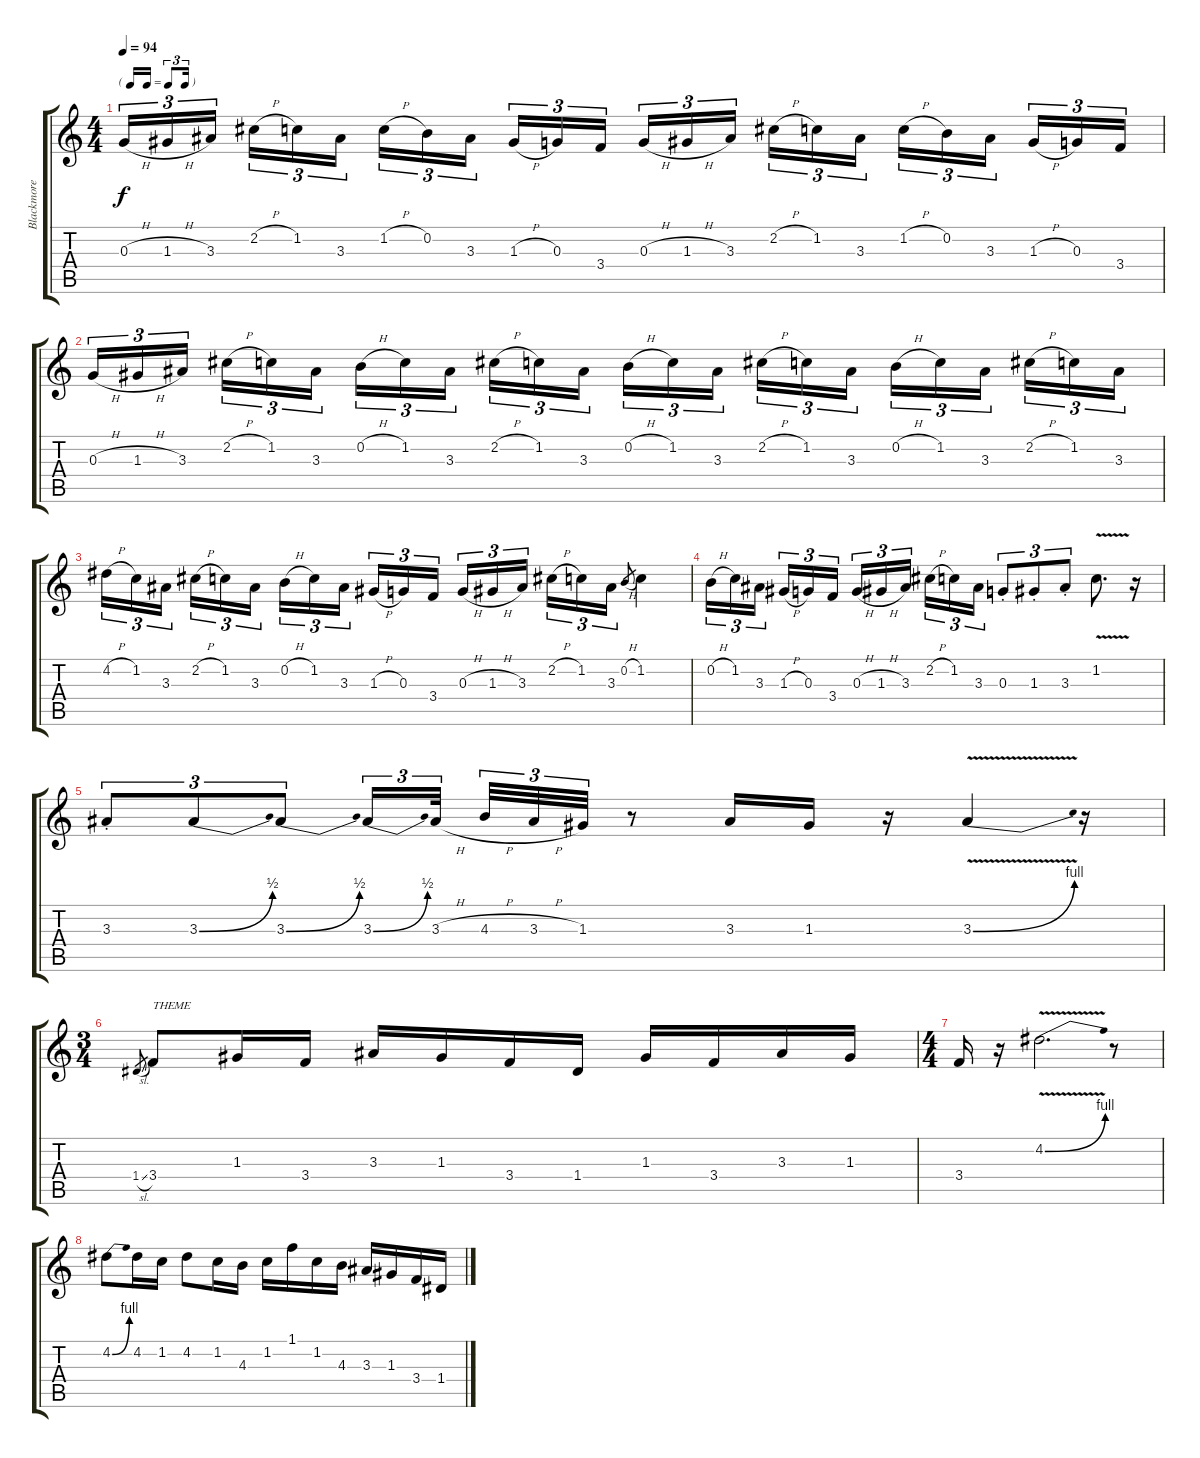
\track ("Blackmore Combined" "Blackmore ") {instrument overdrivenguitar}
\staff {score tabs}
\tuning (E4 B3 G3 D3 A2 E2) {hide}
\ts (4 4)
\tf triplet16th
\tempo 94
\clef g2
\ks c
0.3{h}.16{tu (3 2) dy f} 1.3{h}.16{tu (3 2)} 3.3.16{tu (3 2) beam splitsecondary} 2.2{h}.16{tu (3 2)} 1.2.16{tu (3 2)} 3.3.16{tu (3 2)} 1.2{h}.16{tu (3 2)} 0.2.16{tu (3 2)} 3.3.16{tu (3 2) beam splitsecondary} 1.3{h}.16{tu (3 2)} 0.3.16{tu (3 2)} 3.4.16{tu (3 2)} 0.3{h}.16{tu (3 2)} 1.3{h}.16{tu (3 2)} 3.3.16{tu (3 2) beam splitsecondary} 2.2{h}.16{tu (3 2)} 1.2.16{tu (3 2)} 3.3.16{tu (3 2)} 1.2{h}.16{tu (3 2)} 0.2.16{tu (3 2)} 3.3.16{tu (3 2) beam splitsecondary} 1.3{h}.16{tu (3 2)} 0.3.16{tu (3 2)} 3.4.16{tu (3 2)} |
0.3{h}.16{tu (3 2)} 1.3{h}.16{tu (3 2)} 3.3.16{tu (3 2) beam splitsecondary} 2.2{h}.16{tu (3 2)} 1.2.16{tu (3 2)} 3.3.16{tu (3 2)} 0.2{h}.16{tu (3 2)} 1.2.16{tu (3 2)} 3.3.16{tu (3 2) beam splitsecondary} 2.2{h}.16{tu (3 2)} 1.2.16{tu (3 2)} 3.3.16{tu (3 2)} 0.2{h}.16{tu (3 2)} 1.2.16{tu (3 2)} 3.3.16{tu (3 2) beam splitsecondary} 2.2{h}.16{tu (3 2)} 1.2.16{tu (3 2)} 3.3.16{tu (3 2)} 0.2{h}.16{tu (3 2)} 1.2.16{tu (3 2)} 3.3.16{tu (3 2) beam splitsecondary} 2.2{h}.16{tu (3 2)} 1.2.16{tu (3 2)} 3.3.16{tu (3 2)} |
4.2{h}.16{tu (3 2)} 1.2.16{tu (3 2)} 3.3.16{tu (3 2) beam splitsecondary} 2.2{h}.16{tu (3 2)} 1.2.16{tu (3 2)} 3.3.16{tu (3 2)} 0.2{h}.16{tu (3 2)} 1.2.16{tu (3 2)} 3.3.16{tu (3 2) beam splitsecondary} 1.3{h}.16{tu (3 2)} 0.3.16{tu (3 2)} 3.4.16{tu (3 2)} 0.3{h}.16{tu (3 2)} 1.3{h}.16{tu (3 2)} 3.3.16{tu (3 2) beam splitsecondary} 2.2{h}.16{tu (3 2)} 1.2.16{tu (3 2)} 3.3.16{tu (3 2)} 0.2{h}.8{gr} 1.2.4 |
0.2{h}.16{tu (3 2)} 1.2.16{tu (3 2)} 3.3.16{tu (3 2) beam splitsecondary} 1.3{h}.16{tu (3 2)} 0.3.16{tu (3 2)} 3.4.16{tu (3 2)} 0.3{h}.16{tu (3 2)} 1.3{h}.16{tu (3 2)} 3.3.16{tu (3 2) beam splitsecondary} 2.2{h}.16{tu (3 2)} 1.2.16{tu (3 2)} 3.3.16{tu (3 2)} 0.3{st}.8{tu (3 2)} 1.3{st}.8{tu (3 2)} 3.3{st}.8{tu (3 2)} 1.2{v}.8{d} r.16 |
3.3{st}.8{tu (3 2)} 3.3{be (bend 0 0 60 2)}.8{tu (3 2)} 3.3{be (bend 0 0 60 2)}.8{tu (3 2)} 3.3{be (bend 0 0 60 2)}.16{tu (3 2)} 3.3{h}.32{tu (3 2) beam splitsecondary} 4.3{h}.32{tu (3 2)} 3.3{h}.32{tu (3 2)} 1.3.32{tu (3 2)} r.8 3.3.16 1.3.16 r.16 3.3{be (bend 0 0 60 4) v}.4 r.16 |
\ts (3 4)
1.4{sl}.8{gr} 3.4.8{txt "THEME"} 1.3.16 3.4.16 3.3.16 1.3.16 3.4.16 1.4.16 1.3.16 3.4.16 3.3.16 1.3.16 |
\ts (4 4)
3.4.16 r.16 4.2{be (bend 0 0 60 4) v}.2{d} r.8 |
4.2{be (bend 0 0 60 4)}.8 4.2.16 1.2.16 4.2.8 1.2.16 4.3.16 1.2.16 1.1.16 1.2.16 4.3.16 3.3.16 1.3.16 3.4.16 1.4.16
